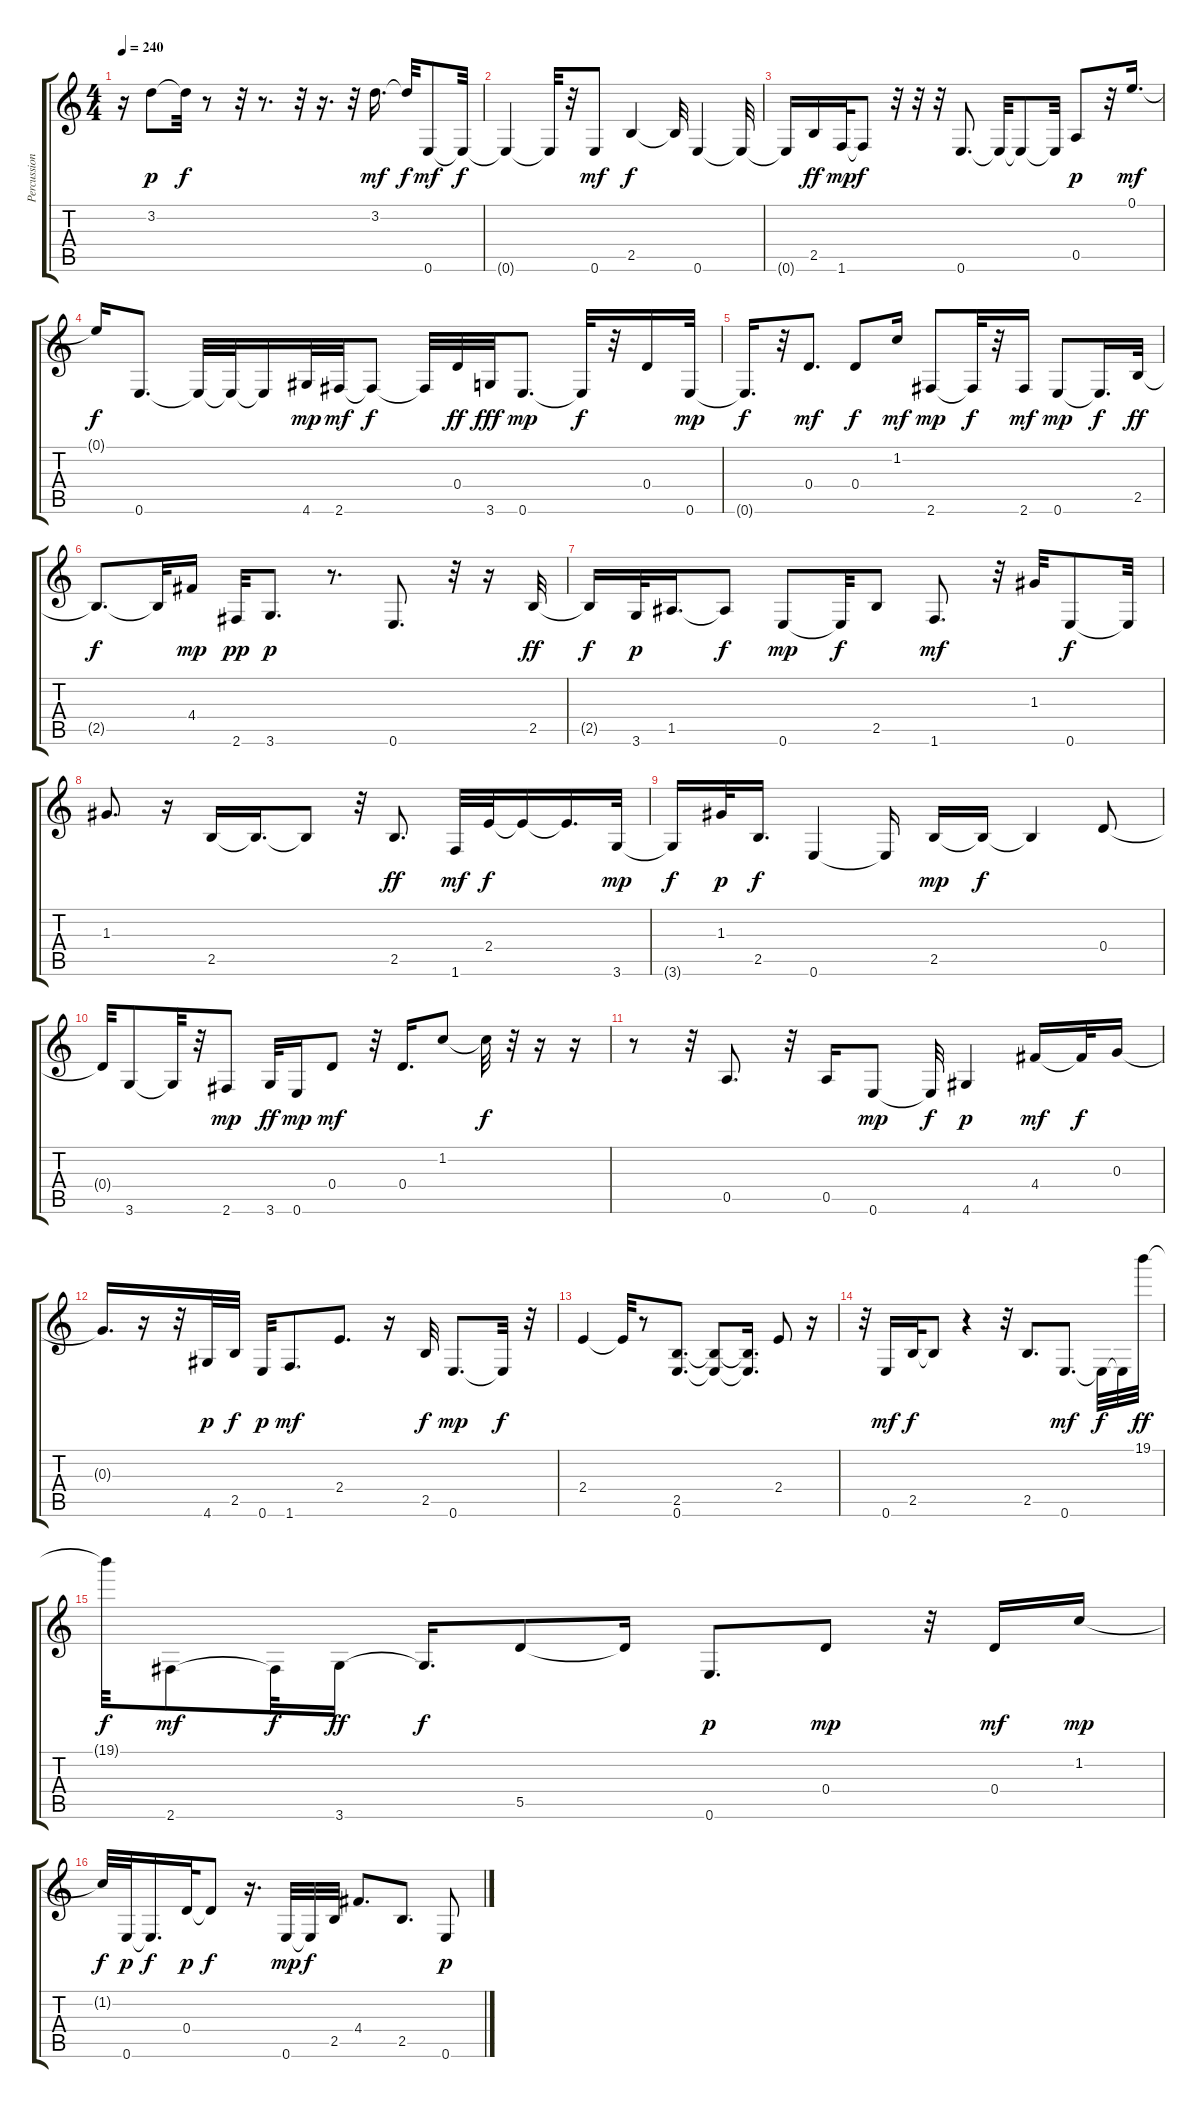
\track ("Percussions" "Percussion") {instrument acousticguitarsteel}
\staff {score tabs}
\tuning (E4 B3 G3 D3 A2 E2) {hide}
\ts (4 4)
\tempo 240
\clef g2
\ks c
r.16{dy f} 3.2.8{dy p} 3.2{t}.32{dy f} r.8 r.32 r.8{d} r.32 r.16{d} r.32 3.2.16{d dy mf} 3.2{t}.32{dy f} 0.6.8{dy mf} 0.6{t}.32{dy f} |
0.6{t}.4 0.6{t}.32 r.32 0.6.8{dy mf} 2.5.4{dy f} 2.5{t}.32 0.6.4 0.6{t}.32 |
0.6{t}.16 2.5.16{dy ff} 1.6.32{dy mp} 1.6{t}.8{dy f} r.32 r.32 r.32 0.6.8{d} 0.6{t}.32 0.6{t}.8 0.6{t}.32 0.5.8{dy p} r.32 0.1.16{d dy mf} |
0.1{t}.16{dy f} 0.6.8{d} 0.6{t}.32 0.6{t}.32 0.6{t}.16 4.6.32{dy mp} 2.6.32{dy mf} 2.6{t}.8{dy f} 2.6{t}.32 0.4.32{dy ff} 3.6.32{dy fff} 0.6.8{d dy mp} 0.6{t}.32{dy f} r.32 0.4.16 0.6.32{dy mp} |
0.6{t}.16{d dy f} r.32 0.4.8{d dy mf} 0.4.8{dy f} 1.2.16{dy mf} 2.6.8{dy mp} 2.6{t}.32{dy f} r.32 2.6.16{dy mf} 0.6.8{dy mp} 0.6{t}.16{d dy f} 2.5.32{dy ff} |
2.5{t}.8{d dy f} 2.5{t}.32 4.4.16{dy mp} 2.6.32{dy pp} 3.6.8{d dy p} r.8{d} 0.6.8{d} r.32 r.16 2.5.32{dy ff} |
2.5{t}.16{dy f} 3.6.32{dy p} 1.5.16{d} 1.5{t}.8{dy f} 0.6.8{dy mp} 0.6{t}.32{dy f} 2.5.8 1.6.8{d dy mf} r.32 1.3.32 0.6.8{dy f} 0.6{t}.32 |
1.3.8{d} r.16 2.5.16 2.5{t}.16{d} 2.5{t}.8 r.32 2.5.8{d dy ff} 1.6.32{dy mf} 2.4.32{dy f} 2.4{t}.16 2.4{t}.16{d} 3.6.32{dy mp} |
3.6{t}.16{dy f} 1.3.32{dy p} 2.5.16{d dy f} 0.6.4 0.6{t}.16 2.5.16{dy mp} 2.5{t}.16{dy f} 2.5{t}.4 0.4.8 |
0.4{t}.32 3.6.8 3.6{t}.32 r.32 2.6.8{dy mp} 3.6.32{dy ff} 0.6.16{dy mp} 0.4.8{dy mf} r.32 0.4.16{d} 1.2.8 1.2{t}.32{dy f} r.32 r.16 r.16 |
r.8 r.32 0.5.8{d} r.32 0.5.16 0.6.8{dy mp} 0.6{t}.32{dy f} 4.6.4{dy p} 4.4.16{dy mf} 4.4{t}.32{dy f} 0.3.16 |
0.3{t}.16{d} r.16 r.32 4.6.32{dy p} 2.5.32{dy f} 0.6.32{dy p} 1.6.8{d dy mf} 2.4.8{d} r.16 2.5.32{dy f} 0.6.8{d dy mp} 0.6{t}.32{dy f} r.32 |
2.4.4 2.4{t}.32 r.8 (2.5 0.6).8{d} (2.5{t} 0.6{t}).8 (2.5{t} 0.6{t}).16{d} 2.4.8 r.16 |
r.32 0.6.16{dy mf} 2.5.32{dy f} 2.5{t}.8 r.4 r.32 2.5.8{d} 0.6.8{d dy mf} 0.6{t}.32{dy f} 0.6{t}.32 19.1.32{dy ff} |
19.1{t}.32{dy f} 2.6.8{dy mf} 2.6{t}.32{dy f} 3.6.16{dy ff} 3.6{t}.16{d dy f} 5.5.8 5.5{t}.16 0.6.8{d dy p} 0.4.8{dy mp} r.32 0.4.16{dy mf} 1.2.16{dy mp} |
1.2{t}.32{dy f} 0.6.32{dy p} 0.6{t}.16{d dy f} 0.4.32{dy p} 0.4{t}.8{dy f} r.16{d} 0.6.32{dy mp} 0.6{t}.32{dy f} 2.5.32 4.4.8{d} 2.5.8{d} 0.6.8{dy p}
